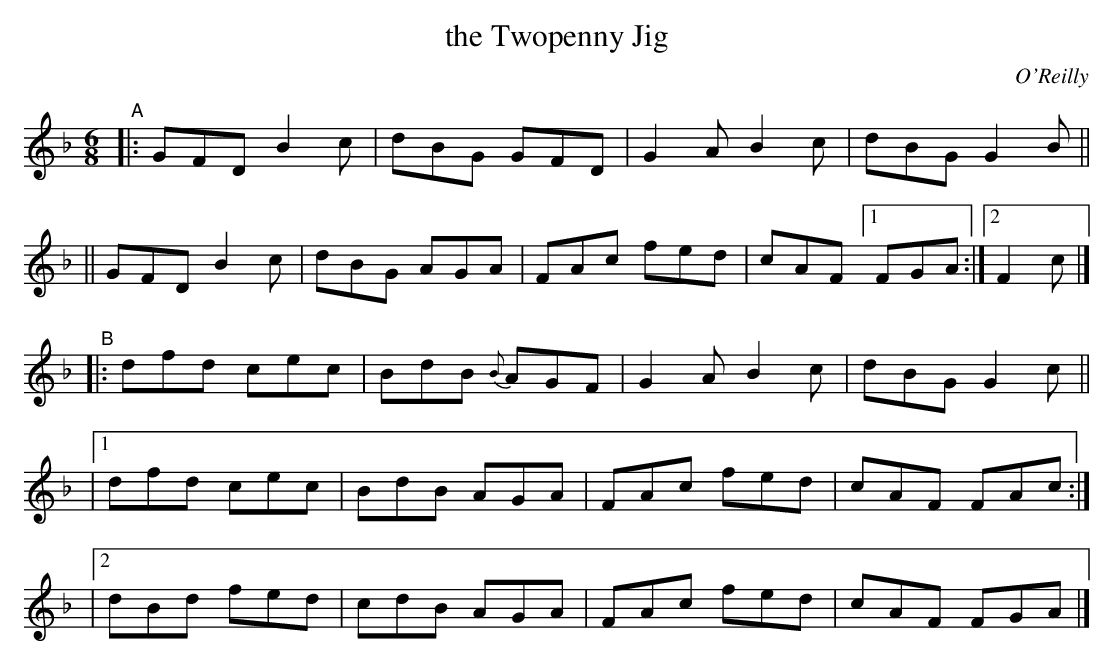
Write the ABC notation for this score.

X:1
T: the Twopenny Jig
O: O'Reilly
M: 6/8
L: 1/8
K: Gdor	% ending on F
"^A"\
|: GFD B2c | dBG GFD | G2A B2c | dBG G2B ||
|| GFD B2c | dBG AGA | FAc fed |cAF [1 FGA :|[2 F2c |]
"^B"\
|: dfd cec | BdB {B}AGF | G2A B2c | dBG G2c ||
|[1 dfd cec | BdB AGA | FAc fed | cAF FAc :|
|[2 dBd fed | cdB AGA | FAc fed | cAF FGA |]
